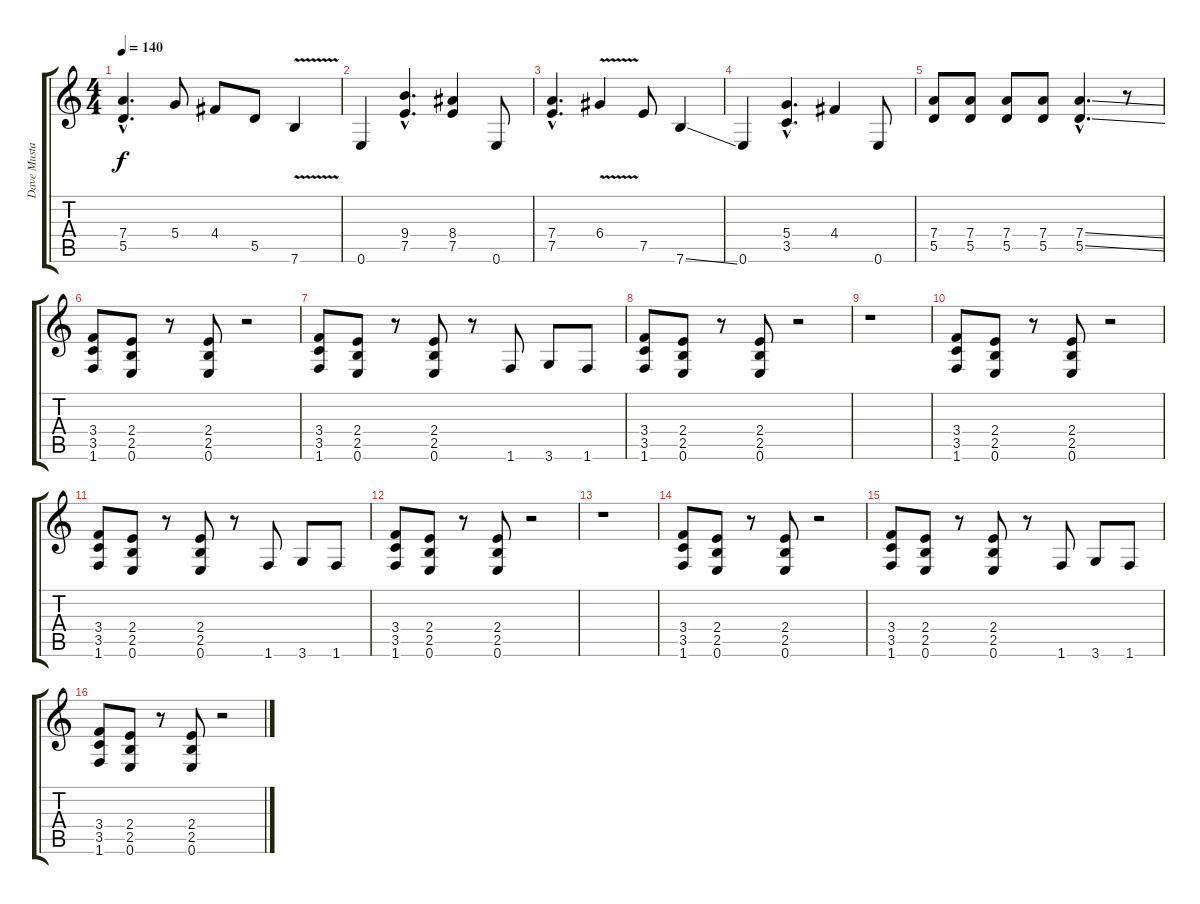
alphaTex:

\track ("Dave Mustane (Overdriven Guitar)" "Dave Musta") {instrument distortionguitar}
\staff {score tabs}
\tuning (E4 B3 G3 D3 A2 E2) {hide}
\ts (4 4)
\tempo 140
\clef g2
\ks c
(7.4{hac} 5.5{hac}).4{d dy f} 5.4.8 4.4.8 5.5.8 7.6{v}.4 |
0.6.4 (9.4{hac} 7.5{hac}).4{d} (8.4 7.5).4 0.6.8 |
(7.4{hac} 7.5{hac}).4{d} 6.4{v}.4 7.5.8 7.6{ss}.4 |
0.6.4 (5.4{hac} 3.5{hac}).4{d} 4.4.4 0.6.8 |
(7.4 5.5).8 (7.4 5.5).8 (7.4 5.5).8 (7.4 5.5).8 (7.4{ss hac} 5.5{ss hac}).4{d} r.8 |
(3.4 3.5 1.6).8 (2.4 2.5 0.6).8 r.8 (2.4 2.5 0.6).8 r.2 |
(3.4 3.5 1.6).8 (2.4 2.5 0.6).8 r.8 (2.4 2.5 0.6).8 r.8 1.6.8 3.6.8 1.6.8 |
(3.4 3.5 1.6).8 (2.4 2.5 0.6).8 r.8 (2.4 2.5 0.6).8 r.2 |
r.1 |
(3.4 3.5 1.6).8 (2.4 2.5 0.6).8 r.8 (2.4 2.5 0.6).8 r.2 |
(3.4 3.5 1.6).8 (2.4 2.5 0.6).8 r.8 (2.4 2.5 0.6).8 r.8 1.6.8 3.6.8 1.6.8 |
(3.4 3.5 1.6).8 (2.4 2.5 0.6).8 r.8 (2.4 2.5 0.6).8 r.2 |
r.1 |
(3.4 3.5 1.6).8 (2.4 2.5 0.6).8 r.8 (2.4 2.5 0.6).8 r.2 |
(3.4 3.5 1.6).8 (2.4 2.5 0.6).8 r.8 (2.4 2.5 0.6).8 r.8 1.6.8 3.6.8 1.6.8 |
(3.4 3.5 1.6).8 (2.4 2.5 0.6).8 r.8 (2.4 2.5 0.6).8 r.2
